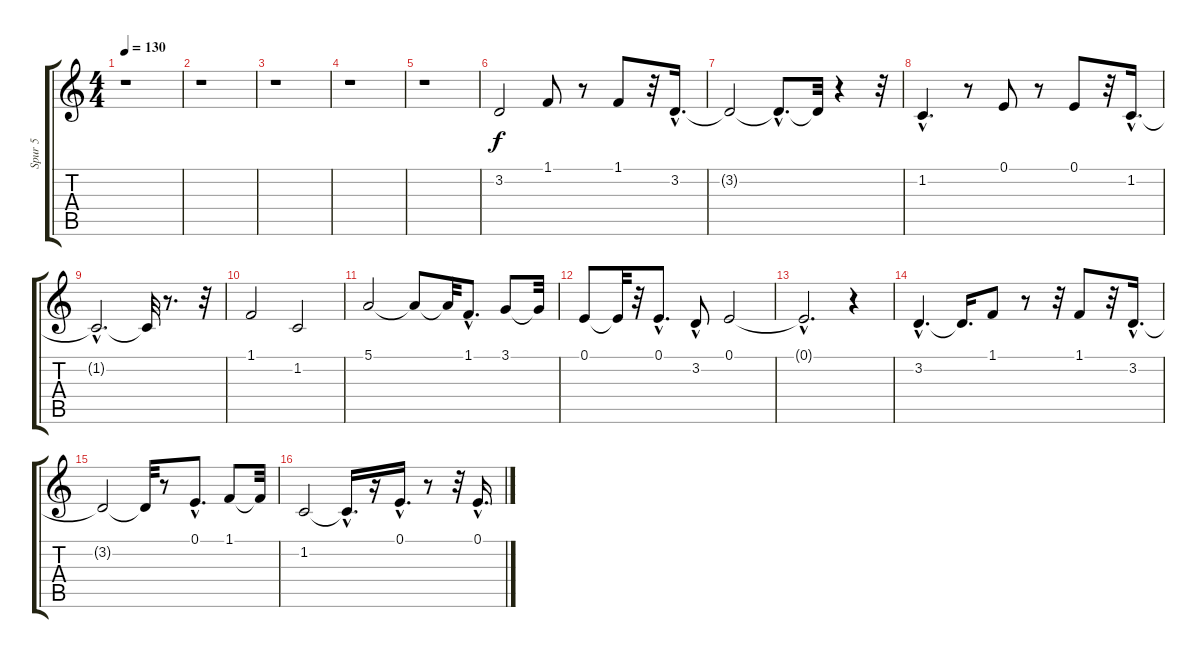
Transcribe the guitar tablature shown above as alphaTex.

\track ("Spur 5" "Spur 5") {instrument electricpiano2}
\staff {score tabs}
\tuning (E4 B3 G3 D3 A2 E2) {hide}
\ts (4 4)
\tempo 130
\clef g2
\ks c
r.1{dy f} |
r.1 |
r.1 |
r.1 |
r.1 |
3.2.2 1.1.8 r.8 1.1.8 r.32 3.2{hac}.16{d} |
3.2{t}.2 3.2{hac t}.8{d} 3.2{t}.32 r.4 r.32 |
1.2{hac}.4{d} r.8 0.1.8 r.8 0.1.8 r.32 1.2{hac}.16{d} |
1.2{hac t}.2{d} 1.2{t}.32 r.8{d} r.32 |
1.1.2 1.2.2 |
5.1.2 5.1{t}.8 5.1{t}.32 1.1{hac}.8{d} 3.1.8 3.1{t}.32 |
0.1.8 0.1{t}.32 r.32 0.1{hac}.8{d} 3.2{hac}.8 0.1.2 |
0.1{hac t}.2{d} r.4 |
3.2{hac}.4{d} 3.2{t}.16{d} 1.1.8 r.8 r.32 1.1.8 r.32 3.2{hac}.16{d} |
3.2{t}.2 3.2{t}.32 r.8 0.1{hac}.8{d} 1.1.8 1.1{t}.32 |
1.2.2 1.2{hac t}.16{d} r.16 0.1{hac}.16{d} r.8 r.32 0.1{hac}.16{d}
